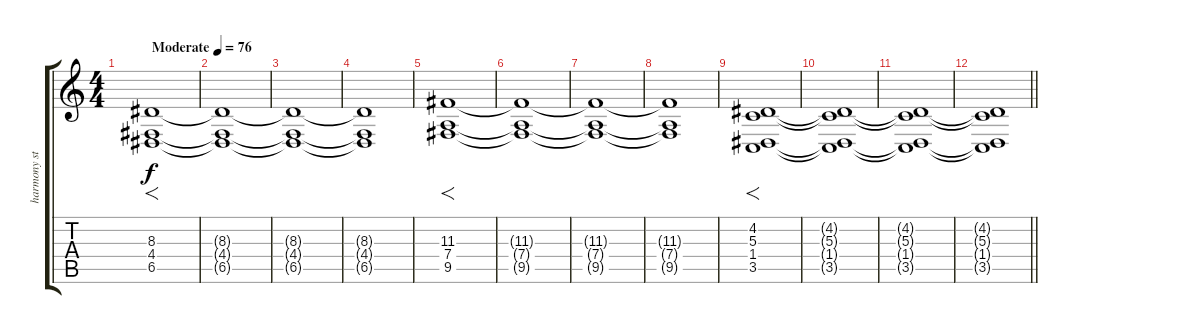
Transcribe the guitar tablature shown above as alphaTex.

\track ("harmony strings" "harmony st") {instrument stringensemble1}
\staff {score tabs}
\tuning (E4 B3 G3 D3 A2 E2) {hide}
\ts (4 4)
\tempo (76 "Moderate")
\clef g2
\ks c
(8.3 4.4 6.5).1{f dy f instrument stringensemble1} |
(8.3{t} 4.4{t} 6.5{t}).1 |
(8.3{t} 4.4{t} 6.5{t}).1 |
(8.3{t} 4.4{t} 6.5{t}).1 |
(11.3 7.4 9.5).1{f} |
(11.3{t} 7.4{t} 9.5{t}).1 |
(11.3{t} 7.4{t} 9.5{t}).1 |
(11.3{t} 7.4{t} 9.5{t}).1 |
(4.2 5.3 1.4 3.5).1{f} |
(4.2{t} 5.3{t} 1.4{t} 3.5{t}).1 |
(4.2{t} 5.3{t} 1.4{t} 3.5{t}).1 |
\barLineRight lightlight
(4.2{t} 5.3{t} 1.4{t} 3.5{t}).1
